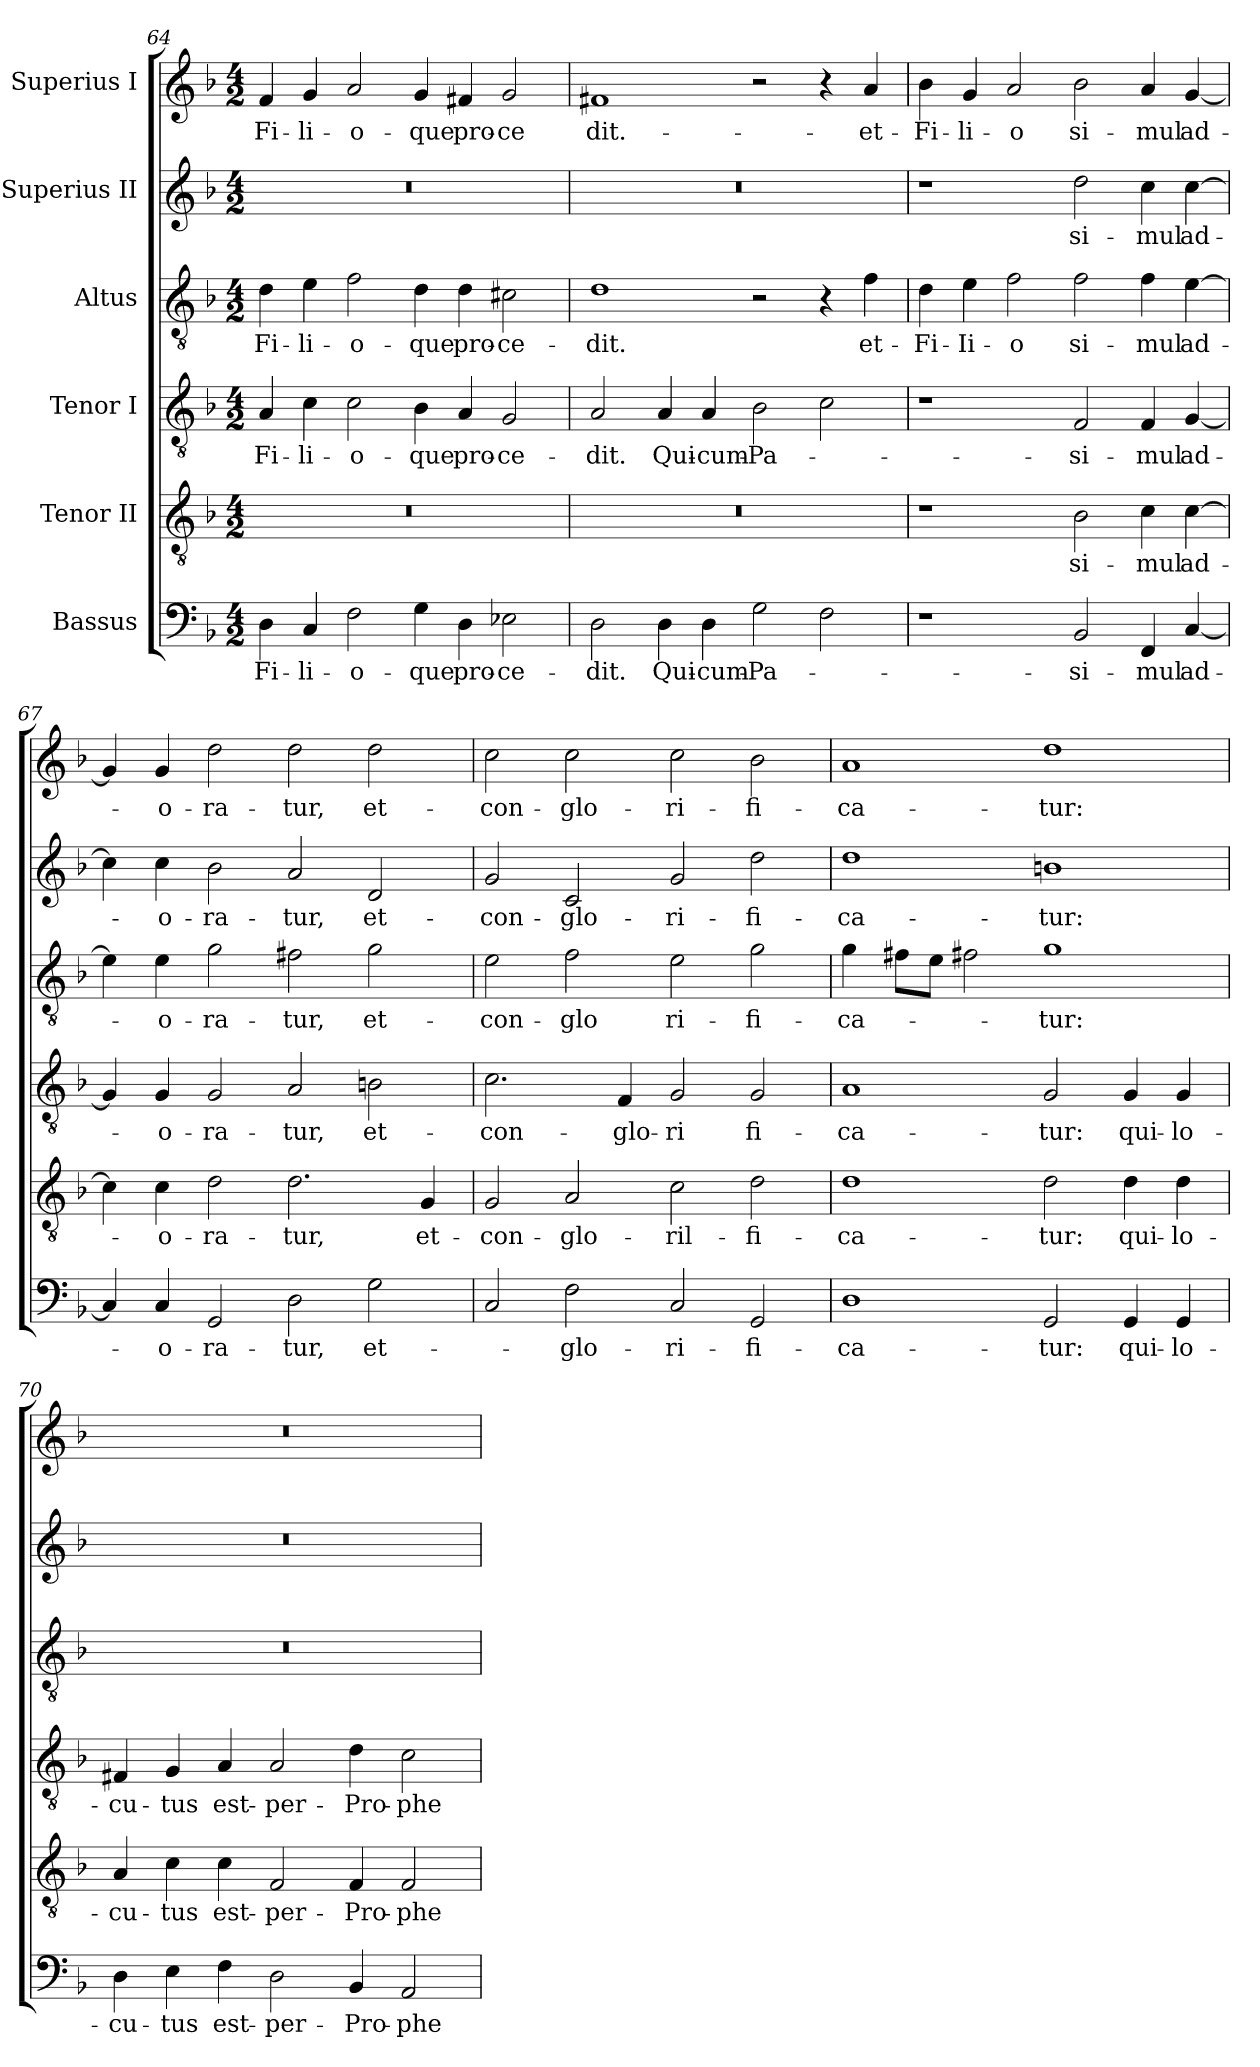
**kern	**text	**kern	**text	**kern	**text	**kern	**text	**kern	**text	**kern	**text
*part6	*part6	*part5	*part5	*part4	*part4	*part3	*part3	*part2	*part2	*part1	*part1
*staff6	*staff6	*staff5	*staff5	*staff4	*staff4	*staff3	*staff3	*staff2	*staff2	*staff1	*staff1
*I"Bassus	*	*I"Tenor II	*	*I"Tenor I	*	*I"Altus	*	*I"Superius II	*	*I"Superius I	*
*clefF4	*	*clefGv2	*	*clefGv2	*	*clefGv2	*	*clefG2	*	*clefG2	*
*k[b-]	*	*k[b-]	*	*k[b-]	*	*k[b-]	*	*k[b-]	*	*k[b-]	*
*M4/2	*	*M4/2	*	*M4/2	*	*M4/2	*	*M4/2	*	*M4/2	*
=64	=64	=64	=64	=64	=64	=64	=64	=64	=64	=64	=64
4D\	Fi-	0r	.	4A/	-Fi-	4d\	-Fi-	0r	.	4f/	Fi-
4C/	-li-	.	.	4c\	-li-	4e\	-li-	.	.	4g/	-li-
2F\	-o-	.	.	2c\	-o-	2f\	-o-	.	.	2a/	-o-
4G\	-que	.	.	4B-\	-que	4d\	-que	.	.	4g/	-que
4D\	pro-	.	.	4A/	pro-	4d\	pro-	.	.	4f#X/	pro-
2E-X\	-ce-	.	.	2G/	-ce-	2c#X\	-ce-	.	.	2g/	-ce
=65	=65	=65	=65	=65	=65	=65	=65	=65	=65	=65	=65
2D\	-dit.	0r	.	2A/	-dit.	1d/	-dit.	0r	.	1f#X/	dit.-
4D\	Qui-	.	.	4A/	Qui-	.	.	.	.	.	.
4D\	cum-	.	.	4A/	cum-	.	.	.	.	.	.
2G\	Pa-	.	.	2B-\	Pa-	2r	.	.	.	2r	.
2F\	.	.	.	2c\	.	4r	.	.	.	4r	.
.	.	.	.	.	.	4f\	et-	.	.	4a/	et-
=66	=66	=66	=66	=66	=66	=66	=66	=66	=66	=66	=66
1r	.	1r	.	1r	.	4d\	Fi-	1r	.	4b-\	Fi-
.	.	.	.	.	.	4e\	-Ii-	.	.	4g/	-li-
.	.	.	.	.	.	2f\	-o	.	.	2a/	-o
2BB-/	-si-	2B-\	si-	2F/	-si-	2f\	si-	2dd\	si-	2b-\	si-
4FF/	-mul	4c\	-mul	4F/	-mul	4f\	-mul	4cc\	-mul	4a/	-mul
[4C/	ad-	[4c\	ad­-	[4G/	ad-	[4e\	ad­-	[4cc\	ad-	[4g/	ad­-
=67	=67	=67	=67	=67	=67	=67	=67	=67	=67	=67	=67
4C/]	.	4c\]	.	4G/]	.	4e\]	.	4cc\]	.	4g/]	.
4C/	-o-	4c\	-o-	4G/	-o-	4e\	-o-	4cc\	-o-	4g/	-o-
2GG/	-ra-	2d\	-ra-	2G/	-ra-	2g\	-ra-	2b-\	-ra-	2dd\	-ra-
2D\	-tur,	2.d\	-tur,	2A/	-tur,	2f#X\	-tur,	2a/	-tur,	2dd\	-tur,
2G\	et-	.	.	2Bn\	et-	2g\	et-	2d/	et-	2dd\	et-
.	.	4G/	et-	.	.	.	.	.	.	.	.
=68	=68	=68	=68	=68	=68	=68	=68	=68	=68	=68	=68
2C/	.	2G/	con-	2.c\	con-	2e\	con-	2g/	con-	2cc\	con-
2F\	glo-	2A/	-glo-	.	.	2f\	-glo	2c/	-glo-	2cc\	-glo-
.	.	.	.	4F/	-glo-	.	.	.	.	.	.
2C/	ri-	2c\	-ril­-	2G/	-ri	2e\	ri-	2g/	-ri-	2cc\	-ri-
2GG/	-fi-	2d\	-fi-	2G/	fi-	2g\	-fi-	2dd\	-fi-	2b-\	-fi-
=69	=69	=69	=69	=69	=69	=69	=69	=69	=69	=69	=69
1D\	-ca-	1d/	-ca-	1A/	-ca-	4g\	-ca-	1dd/	-ca-	1a/	-ca-
.	.	.	.	.	.	8f#X\L	.	.	.	.	.
.	.	.	.	.	.	8e\J	.	.	.	.	.
.	.	.	.	.	.	2f#X\	.	.	.	.	.
2GG/	-tur:	2d\	-tur:	2G/	-tur:	1g/	-tur:	1bn\	-tur:	1dd/	-tur:
4GG/	qui-	4d\	qui-	4G/	qui-	.	.	.	.	.	.
4GG/	lo-	4d\	lo-	4G/	lo­-	.	.	.	.	.	.
=70	=70	=70	=70	=70	=70	=70	=70	=70	=70	=70	=70
4D\	-cu-	4A/	-cu-	4F#X/	-cu-	0r	.	0r	.	0r	.
4E\	-tus	4c\	-tus	4G/	-tus	.	.	.	.	.	.
4F\	est-	4c\	est-	4A/	est-	.	.	.	.	.	.
2D\	per-	2F/	per-	2A/	per-	.	.	.	.	.	.
4BB-/	Pro-	4F/	Pro-	4d\	Pro-	.	.	.	.	.	.
2AA/	-phe-	2F/	-phe­	2c\	-phe­	.	.	.	.	.	.
=	=	=	=	=	=	=	=	=	=	=	=
*-	*-	*-	*-	*-	*-	*-	*-	*-	*-	*-	*-
